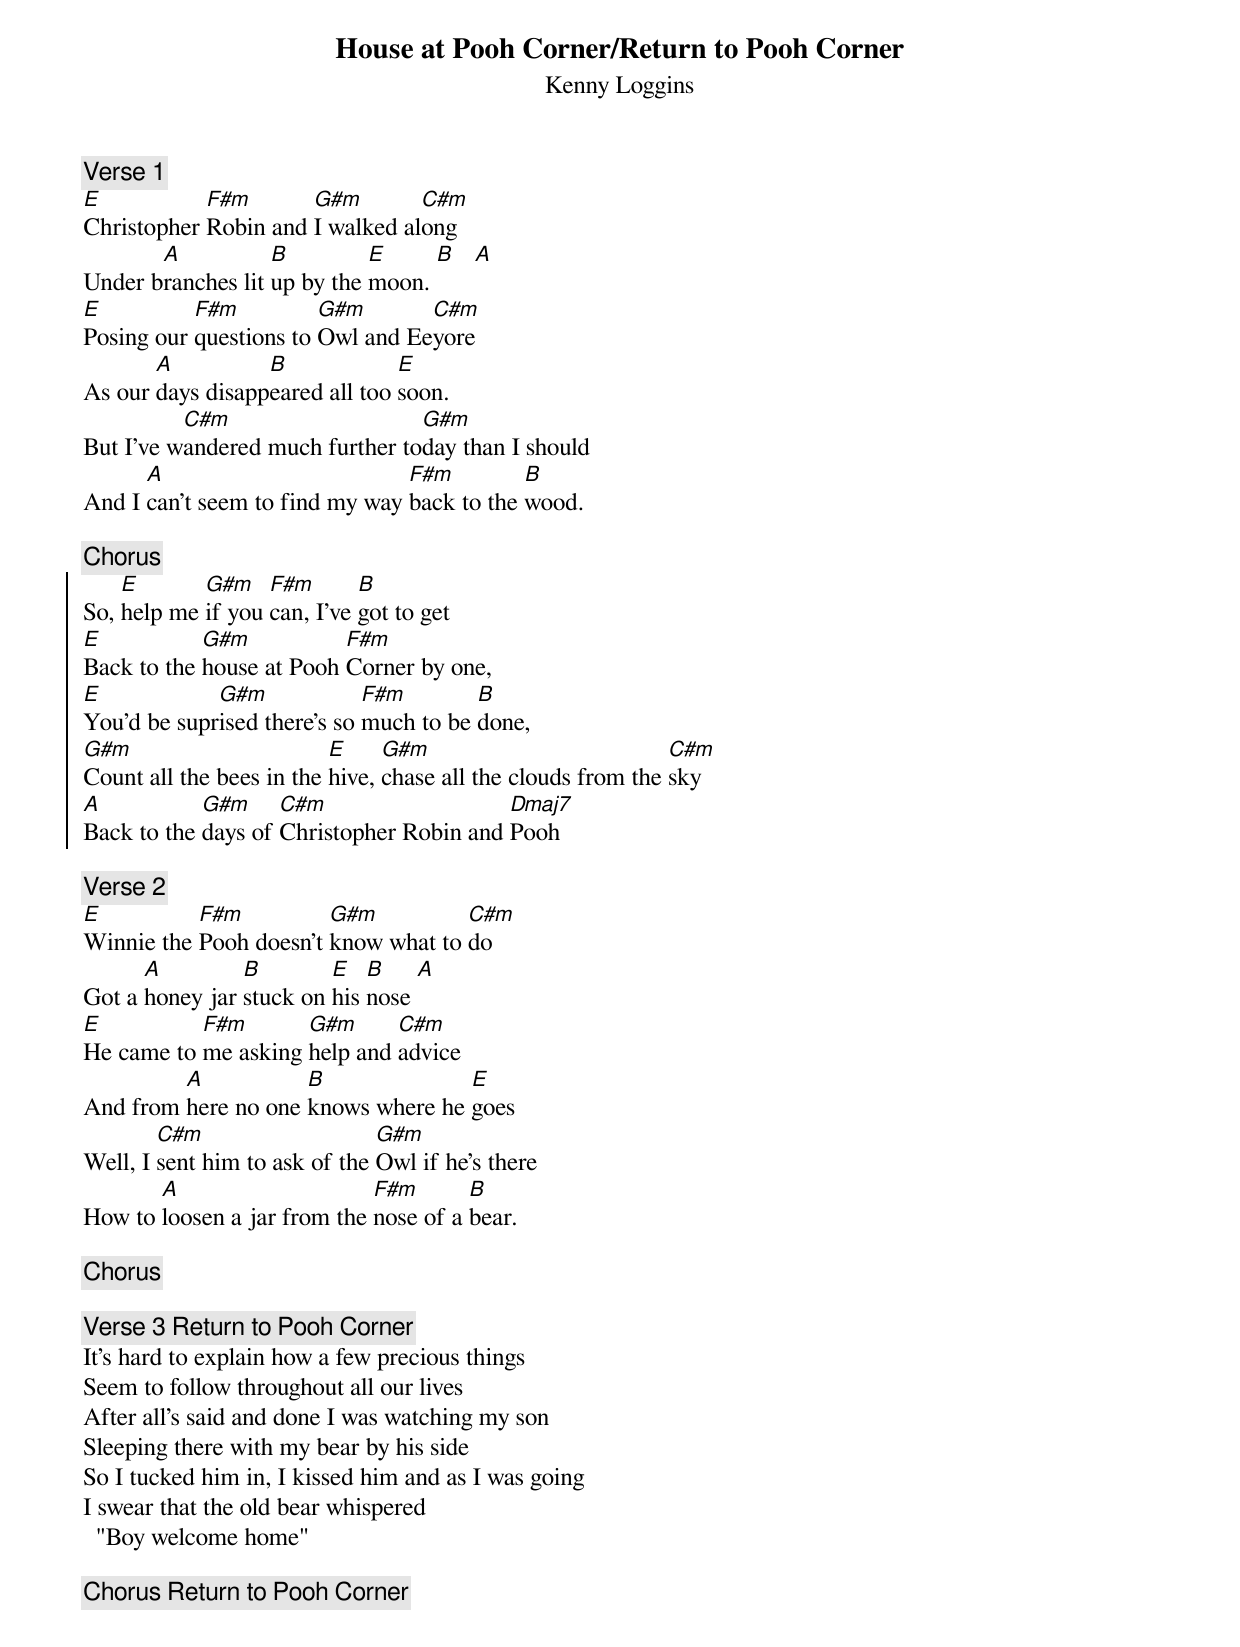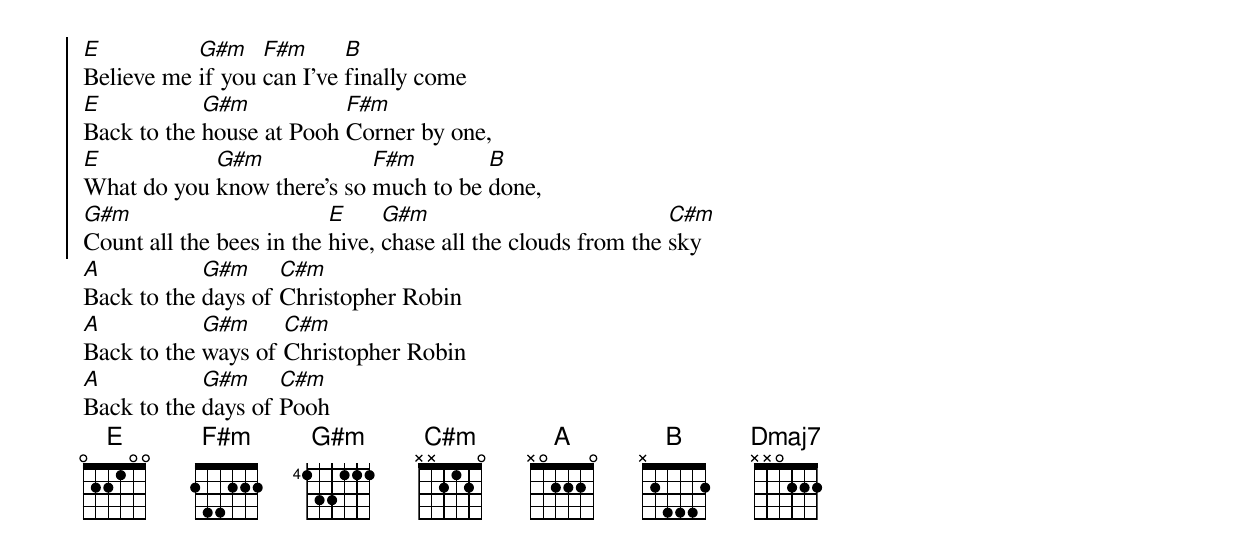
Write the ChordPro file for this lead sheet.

{title:House at Pooh Corner/Return to Pooh Corner}
{st:Kenny Loggins}

{c:Verse 1}
[E]Christopher [F#m]Robin and [G#m]I walked al[C#m]ong
Under b[A]ranches lit [B]up by the [E]moon. [B]   [A]
[E]Posing our [F#m]questions to [G#m]Owl and Ee[C#m]yore
As our [A]days disapp[B]eared all too [E]soon.
But I've w[C#m]andered much further to[G#m]day than I should
And I [A]can't seem to find my way [F#m]back to the [B]wood.

{c:Chorus}
{soc}
So, [E]help me [G#m]if you [F#m]can, I've [B]got to get
[E]Back to the [G#m]house at Pooh [F#m]Corner by one,
[E]You'd be supr[G#m]ised there's so [F#m]much to be [B]done,
[G#m]Count all the bees in the [E]hive, [G#m]chase all the clouds from the [C#m]sky
[A]Back to the [G#m]days of [C#m]Christopher Robin and [Dmaj7]Pooh
{eoc}

{c:Verse 2}
[E]Winnie the [F#m]Pooh doesn't [G#m]know what to [C#m]do
Got a [A]honey jar [B]stuck on [E]his [B]nose [A]
[E]He came to [F#m]me asking [G#m]help and [C#m]advice
And from [A]here no one [B]knows where he [E]goes
Well, I [C#m]sent him to ask of the [G#m]Owl if he's there
How to [A]loosen a jar from the [F#m]nose of a [B]bear.

{c:Chorus}

{c:Verse 3 Return to Pooh Corner}
It's hard to explain how a few precious things
Seem to follow throughout all our lives
After all's said and done I was watching my son
Sleeping there with my bear by his side
So I tucked him in, I kissed him and as I was going
I swear that the old bear whispered
  "Boy welcome home"

{c:Chorus Return to Pooh Corner}
{soc}
[E]Believe me [G#m]if you [F#m]can I've [B]finally come
[E]Back to the [G#m]house at Pooh [F#m]Corner by one,
[E]What do you [G#m]know there's so [F#m]much to be [B]done,
[G#m]Count all the bees in the [E]hive, [G#m]chase all the clouds from the [C#m]sky
{eoc}
[A]Back to the [G#m]days of [C#m]Christopher Robin
[A]Back to the [G#m]ways of [C#m]Christopher Robin
[A]Back to the [G#m]days of [C#m]Pooh
